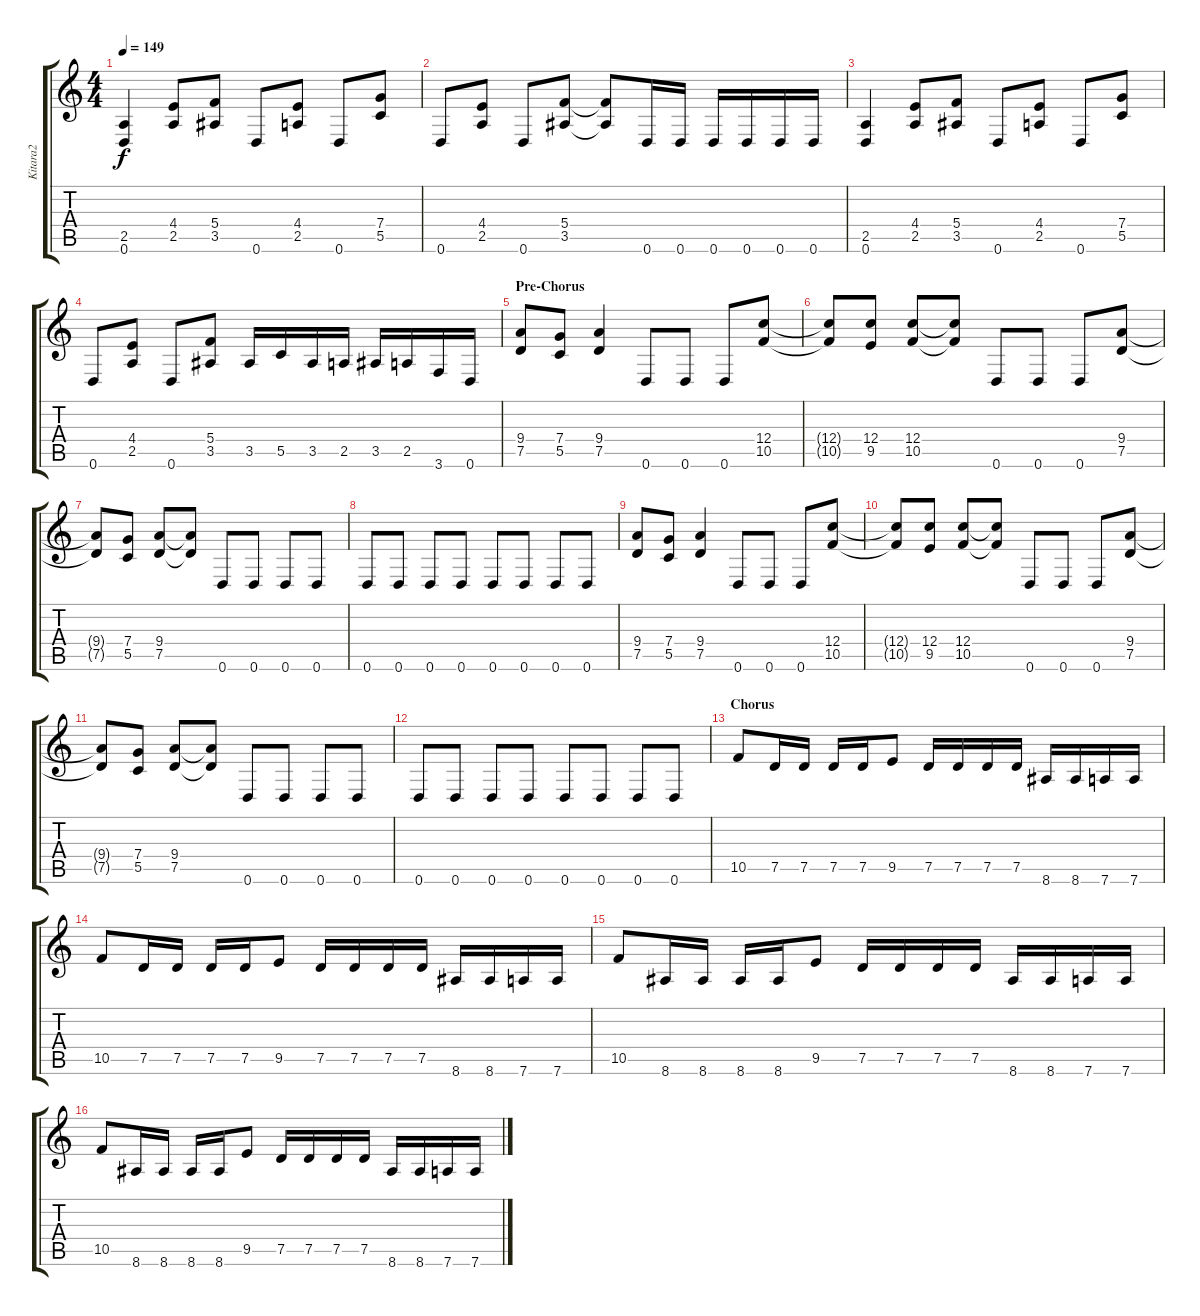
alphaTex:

\track ("Kitara2" "Kitara2") {instrument distortionguitar}
\staff {score tabs}
\tuning (D4 A3 F3 C3 G2 D2) {hide}
\ts (4 4)
\tempo 149
\clef g2
\ks c
(2.5 0.6).4{dy f} (4.4 2.5).8 (5.4 3.5).8 0.6.8 (4.4 2.5).8 0.6.8 (7.4 5.5).8 |
0.6.8 (4.4 2.5).8 0.6.8 (5.4 3.5).8 (5.4{t} 3.5{t}).8 0.6.16 0.6.16 0.6.16 0.6.16 0.6.16 0.6.16 |
(2.5 0.6).4 (4.4 2.5).8 (5.4 3.5).8 0.6.8 (4.4 2.5).8 0.6.8 (7.4 5.5).8 |
0.6.8 (4.4 2.5).8 0.6.8 (5.4 3.5).8 3.5.16 5.5.16 3.5.16 2.5.16 3.5.16 2.5.16 3.6.16 0.6.16 |
\section ("" "Pre-Chorus")
(9.4 7.5).8 (7.4 5.5).8 (9.4 7.5).4 0.6.8 0.6.8 0.6.8 (12.4 10.5).8 |
(12.4{t} 10.5{t}).8 (12.4 9.5).8 (12.4 10.5).8 (12.4{t} 10.5{t}).8 0.6.8 0.6.8 0.6.8 (9.4 7.5).8 |
(9.4{t} 7.5{t}).8 (7.4 5.5).8 (9.4 7.5).8 (9.4{t} 7.5{t}).8 0.6.8 0.6.8 0.6.8 0.6.8 |
0.6.8 0.6.8 0.6.8 0.6.8 0.6.8 0.6.8 0.6.8 0.6.8 |
(9.4 7.5).8 (7.4 5.5).8 (9.4 7.5).4 0.6.8 0.6.8 0.6.8 (12.4 10.5).8 |
(12.4{t} 10.5{t}).8 (12.4 9.5).8 (12.4 10.5).8 (12.4{t} 10.5{t}).8 0.6.8 0.6.8 0.6.8 (9.4 7.5).8 |
(9.4{t} 7.5{t}).8 (7.4 5.5).8 (9.4 7.5).8 (9.4{t} 7.5{t}).8 0.6.8 0.6.8 0.6.8 0.6.8 |
0.6.8 0.6.8 0.6.8 0.6.8 0.6.8 0.6.8 0.6.8 0.6.8 |
\section ("" "Chorus")
10.5.8 7.5.16 7.5.16 7.5.16 7.5.16 9.5.8 7.5.16 7.5.16 7.5.16 7.5.16 8.6.16 8.6.16 7.6.16 7.6.16 |
10.5.8 7.5.16 7.5.16 7.5.16 7.5.16 9.5.8 7.5.16 7.5.16 7.5.16 7.5.16 8.6.16 8.6.16 7.6.16 7.6.16 |
10.5.8 8.6.16 8.6.16 8.6.16 8.6.16 9.5.8 7.5.16 7.5.16 7.5.16 7.5.16 8.6.16 8.6.16 7.6.16 7.6.16 |
10.5.8 8.6.16 8.6.16 8.6.16 8.6.16 9.5.8 7.5.16 7.5.16 7.5.16 7.5.16 8.6.16 8.6.16 7.6.16 7.6.16
